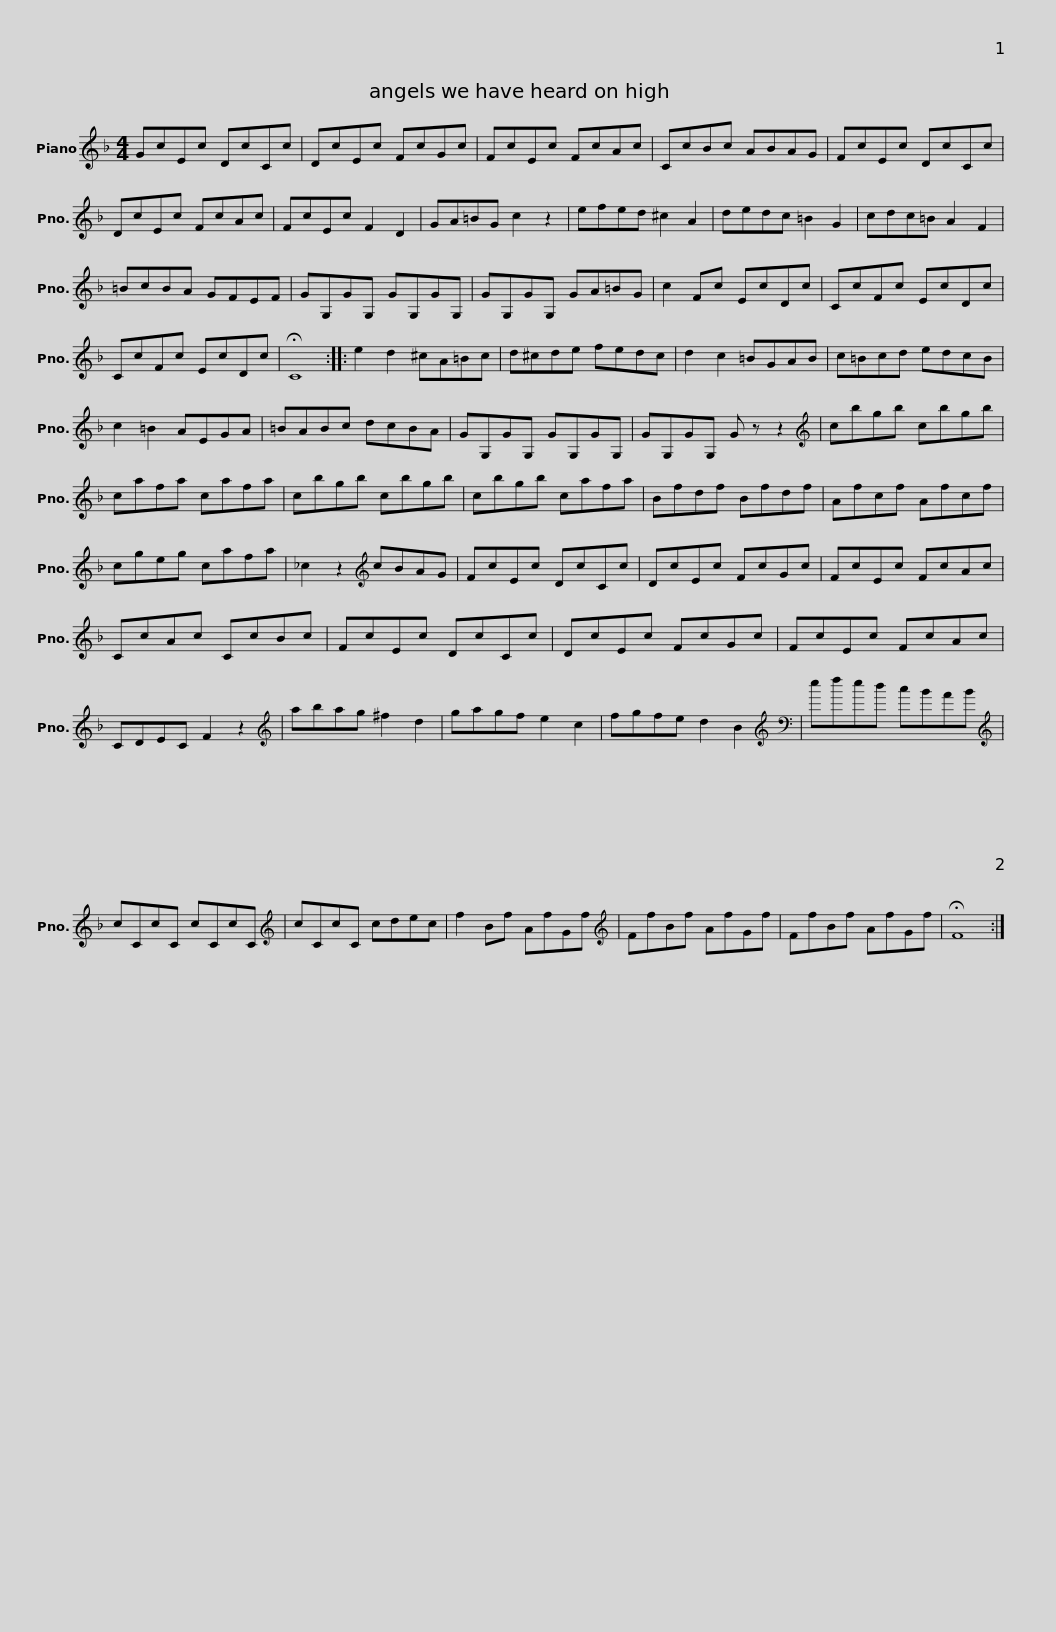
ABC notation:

X:1
L:1/8
M:4/4
I:linebreak $
K:F
V:1 treble
V:1
 GcEc DcCc | DcEc FcGc | FcEc FcAc | CcBc ABAG | FcEc DcCc |$ %5
 DcEc FcAc | FcEc F2 D2 | GA=BG c2 z2 | efed ^c2 A2 | dedc =B2 G2 | %10
 cdc=B A2 F2 |$ =BcBA GFEF | GG,GG, GG,GG, | GG,GG, GA=BG | c2 Fc EcDc | %15
 CcFc EcDc |$ CcFc EcDc | !fermata!C8 :: e2 d2 ^cA=Bc | d^cde fedc | %20
 d2 c2 =BGAB | c=Bcd edcB |$ c2 =B2 AEGA | =BABc dcBA | GG,GG, GG,GG, | %25
 GG,GG, G z z2 |[K:F][K:treble] cbgb cbgb |$ cafa cafa | cbgb cbgb | cbgb cafa | %30
 Bfdf Bfdf | Afcf Afcf |$ cgeg cafa | _c2 z2[K:treble] cBAG | FcEc DcCc | %35
 DcEc FcGc | FcEc FcAc | CcAc CcBc |$ FcEc DcCc | DcEc FcGc | %40
 FcEc FcAc | CDEC F2 z2 |[K:F][K:treble] abag ^f2 d2 | gagf e2 c2 |$ fgfe d2 B2 | %45
[K:treble][K:bass] efed cBAB |[K:treble] cCcC cCcC |[K:treble] cCcC cdec | f2 Bf AfGf |$[K:treble] FfBf AfGf | %50
 FfBf AfGf | !fermata!F8 :| %52
